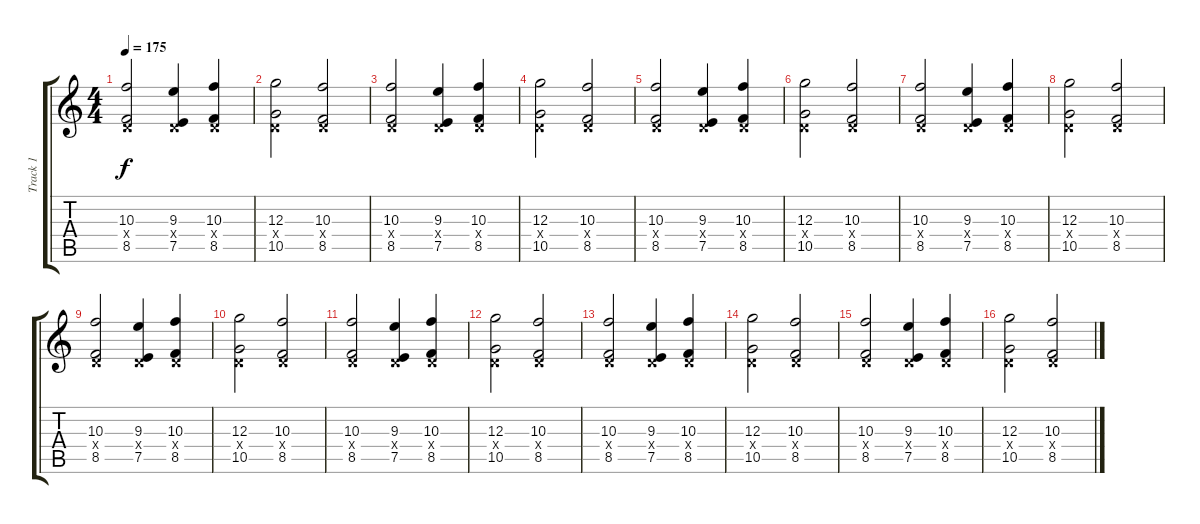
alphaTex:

\track ("Track 1" "Track 1") {instrument distortionguitar}
\staff {score tabs}
\tuning (E4 B3 G3 D3 A2 D2) {hide}
\ts (4 4)
\tempo 175
\clef g2
\ks c
(10.3 0.4{x} 8.5).2{dy f} (9.3 0.4{x} 7.5).4 (10.3 0.4{x} 8.5).4 |
(12.3 0.4{x} 10.5).2 (10.3 0.4{x} 8.5).2 |
(10.3 0.4{x} 8.5).2 (9.3 0.4{x} 7.5).4 (10.3 0.4{x} 8.5).4 |
(12.3 0.4{x} 10.5).2 (10.3 0.4{x} 8.5).2 |
(10.3 0.4{x} 8.5).2 (9.3 0.4{x} 7.5).4 (10.3 0.4{x} 8.5).4 |
(12.3 0.4{x} 10.5).2 (10.3 0.4{x} 8.5).2 |
(10.3 0.4{x} 8.5).2 (9.3 0.4{x} 7.5).4 (10.3 0.4{x} 8.5).4 |
(12.3 0.4{x} 10.5).2 (10.3 0.4{x} 8.5).2 |
(10.3 0.4{x} 8.5).2 (9.3 0.4{x} 7.5).4 (10.3 0.4{x} 8.5).4 |
(12.3 0.4{x} 10.5).2 (10.3 0.4{x} 8.5).2 |
(10.3 0.4{x} 8.5).2 (9.3 0.4{x} 7.5).4 (10.3 0.4{x} 8.5).4 |
(12.3 0.4{x} 10.5).2 (10.3 0.4{x} 8.5).2 |
(10.3 0.4{x} 8.5).2 (9.3 0.4{x} 7.5).4 (10.3 0.4{x} 8.5).4 |
(12.3 0.4{x} 10.5).2 (10.3 0.4{x} 8.5).2 |
(10.3 0.4{x} 8.5).2 (9.3 0.4{x} 7.5).4 (10.3 0.4{x} 8.5).4 |
(12.3 0.4{x} 10.5).2 (10.3 0.4{x} 8.5).2
